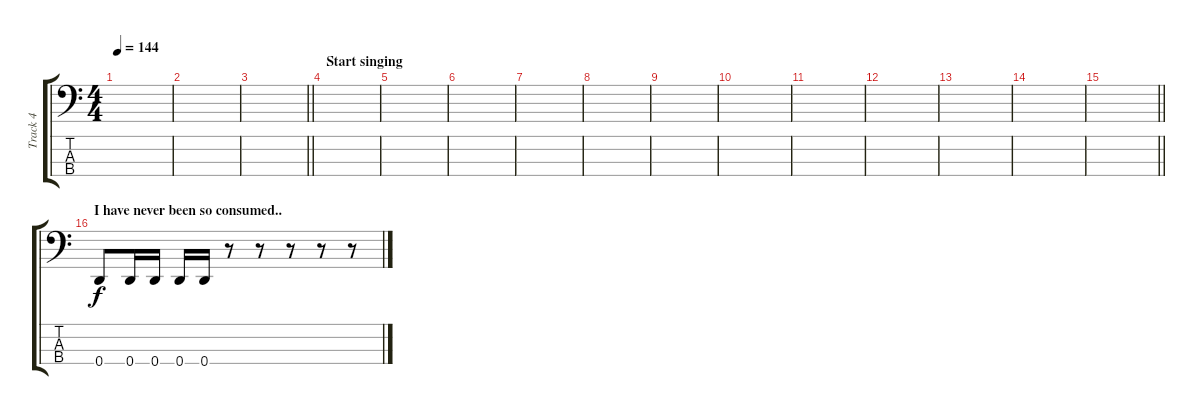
\track ("Track 4" "Track 4") {instrument electricbasspick}
\staff {score tabs}
\tuning (G2 D2 A1 D1) {hide}
\ts (4 4)
\tempo 144
\clef f4
\ks c
|
|
\barLineRight lightlight
|
\section ("" "Start singing")
|
|
|
|
|
|
|
|
|
|
|
\barLineRight lightlight
|
\section ("" "I have never been so consumed..")
0.4.8 0.4.16 0.4.16 0.4.16 0.4.16 r.8 r.8 r.8 r.8 r.8
